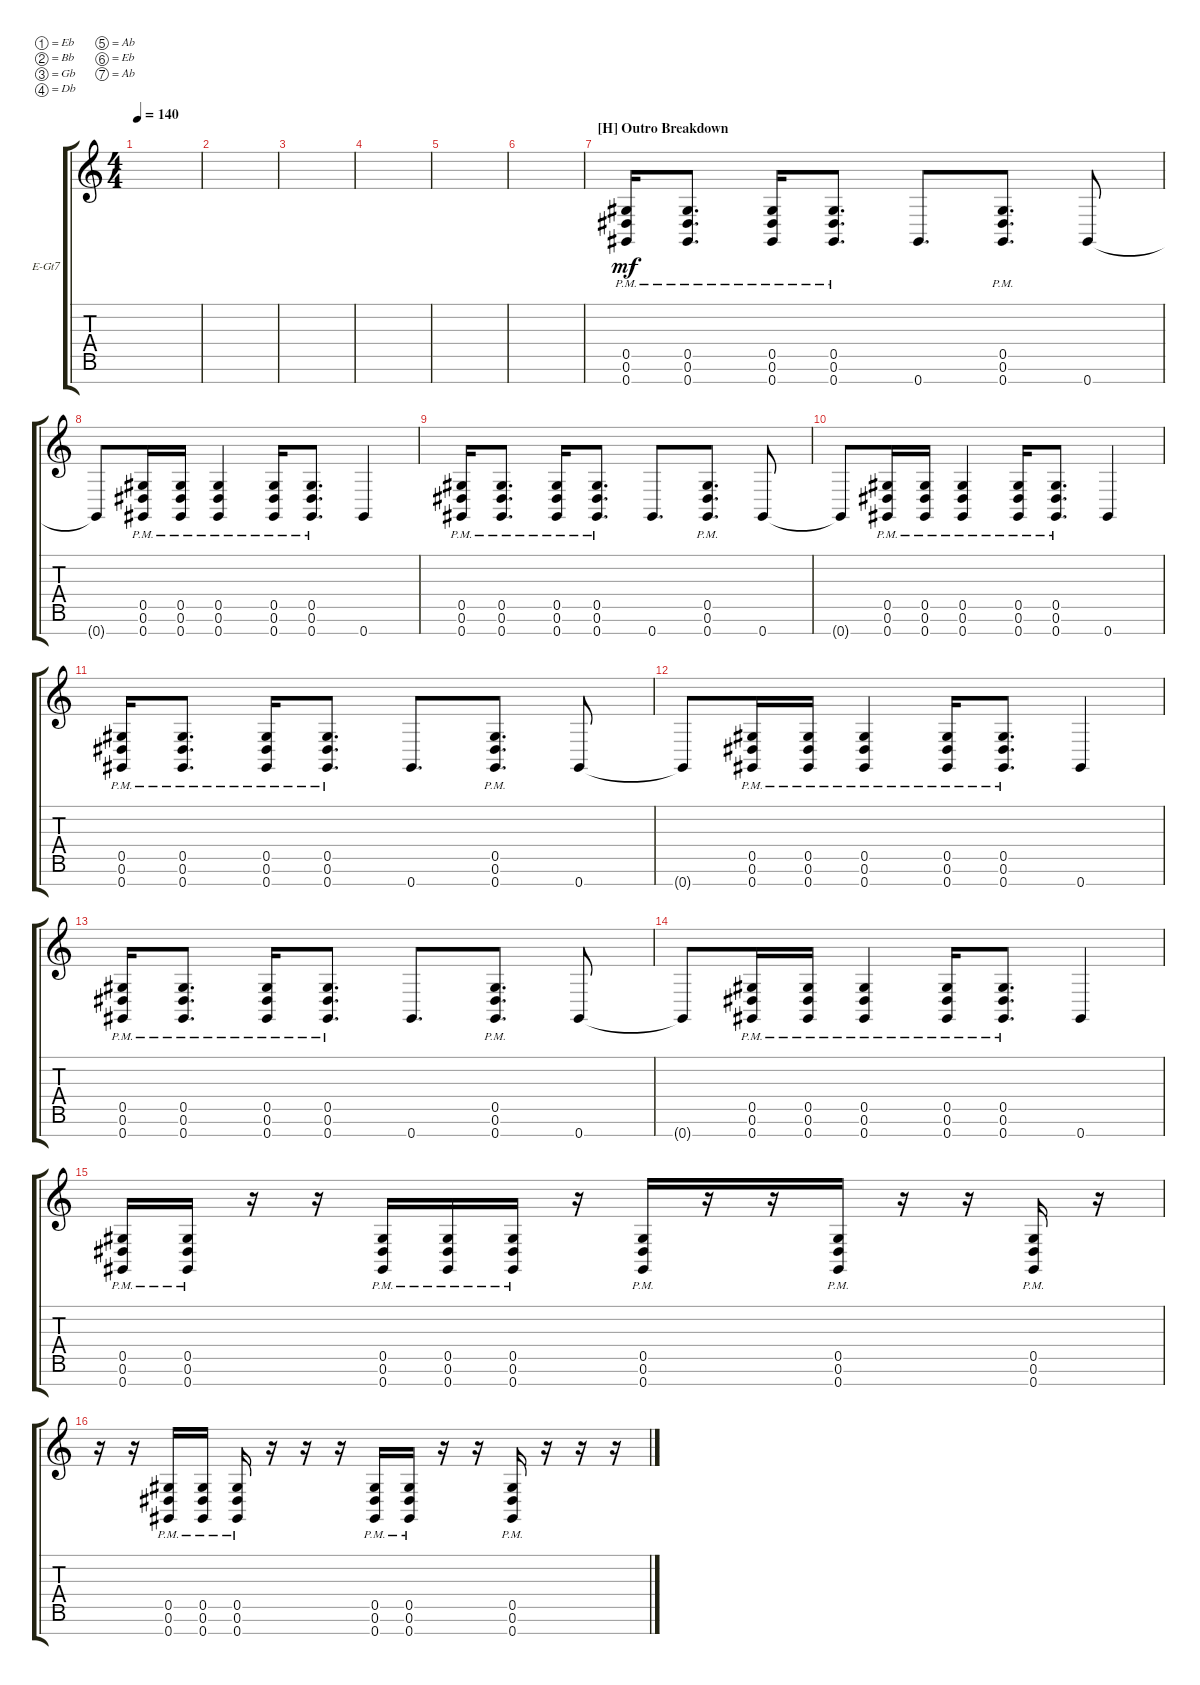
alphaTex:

\bracketExtendMode groupsimilarinstruments
\firstSystemTrackNameOrientation horizontal
\otherSystemsTrackNameOrientation horizontal
\track ("Left Guitar" "E-Gt7") {instrument distortionguitar}
\staff {score tabs}
\tuning (Eb4 Bb3 Gb3 Db3 Ab2 Eb2 Ab1)
\ts (4 4)
\tempo 140
\clef g2
\ks c
|
|
|
|
|
|
\section ("H" "Outro Breakdown")
(0.7{pm} 0.6{pm} 0.5{pm}).16{dy mf} (0.7{pm} 0.6{pm} 0.5{pm}).8{d} (0.7{pm} 0.6{pm} 0.5{pm}).16 (0.7{pm} 0.6{pm} 0.5{pm}).8{d} 0.7.8{d} (0.6{pm} 0.7{pm} 0.5{pm}).8{d} 0.7.8 |
0.7{t}.8 (0.7{pm} 0.6{pm} 0.5{pm}).16 (0.7{pm} 0.6{pm} 0.5{pm}).16 (0.7{pm} 0.6{pm} 0.5{pm}).4 (0.7{pm} 0.5{pm} 0.6{pm}).16 (0.7{pm} 0.5{pm} 0.6{pm}).8{d} 0.7.4 |
(0.7{pm} 0.6{pm} 0.5{pm}).16 (0.7{pm} 0.6{pm} 0.5{pm}).8{d} (0.7{pm} 0.6{pm} 0.5{pm}).16 (0.7{pm} 0.6{pm} 0.5{pm}).8{d} 0.7.8{d} (0.6{pm} 0.7{pm} 0.5{pm}).8{d} 0.7.8 |
0.7{t}.8 (0.7{pm} 0.6{pm} 0.5{pm}).16 (0.7{pm} 0.6{pm} 0.5{pm}).16 (0.7{pm} 0.6{pm} 0.5{pm}).4 (0.7{pm} 0.5{pm} 0.6{pm}).16 (0.7{pm} 0.5{pm} 0.6{pm}).8{d} 0.7.4 |
(0.7{pm} 0.6{pm} 0.5{pm}).16 (0.7{pm} 0.6{pm} 0.5{pm}).8{d} (0.7{pm} 0.6{pm} 0.5{pm}).16 (0.7{pm} 0.6{pm} 0.5{pm}).8{d} 0.7.8{d} (0.6{pm} 0.7{pm} 0.5{pm}).8{d} 0.7.8 |
0.7{t}.8 (0.7{pm} 0.6{pm} 0.5{pm}).16 (0.7{pm} 0.6{pm} 0.5{pm}).16 (0.7{pm} 0.6{pm} 0.5{pm}).4 (0.7{pm} 0.5{pm} 0.6{pm}).16 (0.7{pm} 0.5{pm} 0.6{pm}).8{d} 0.7.4 |
(0.7{pm} 0.6{pm} 0.5{pm}).16 (0.7{pm} 0.6{pm} 0.5{pm}).8{d} (0.7{pm} 0.6{pm} 0.5{pm}).16 (0.7{pm} 0.6{pm} 0.5{pm}).8{d} 0.7.8{d} (0.6{pm} 0.7{pm} 0.5{pm}).8{d} 0.7.8 |
0.7{t}.8 (0.7{pm} 0.6{pm} 0.5{pm}).16 (0.7{pm} 0.6{pm} 0.5{pm}).16 (0.7{pm} 0.6{pm} 0.5{pm}).4 (0.7{pm} 0.5{pm} 0.6{pm}).16 (0.7{pm} 0.5{pm} 0.6{pm}).8{d} 0.7.4 |
(0.7{pm} 0.6{pm} 0.5{pm}).16 (0.7{pm} 0.6{pm} 0.5{pm}).16 r.16 r.16 (0.7{pm} 0.6{pm} 0.5{pm}).16 (0.7{pm} 0.6{pm} 0.5{pm}).16 (0.7{pm} 0.6{pm} 0.5{pm}).16 r.16 (0.7{pm} 0.6{pm} 0.5{pm}).16 r.16 r.16 (0.7{pm} 0.6{pm} 0.5{pm}).16 r.16 r.16 (0.7{pm} 0.6{pm} 0.5{pm}).16 r.16 |
r.16 r.16 (0.7{pm} 0.5{pm} 0.6{pm}).16 (0.7{pm} 0.5{pm} 0.6{pm}).16 (0.7{pm} 0.5{pm} 0.6{pm}).16 r.16 r.16 r.16 (0.7{pm} 0.5{pm} 0.6{pm}).16 (0.7{pm} 0.5{pm} 0.6{pm}).16 r.16 r.16 (0.7{pm} 0.5{pm} 0.6{pm}).16 r.16 r.16 r.16
